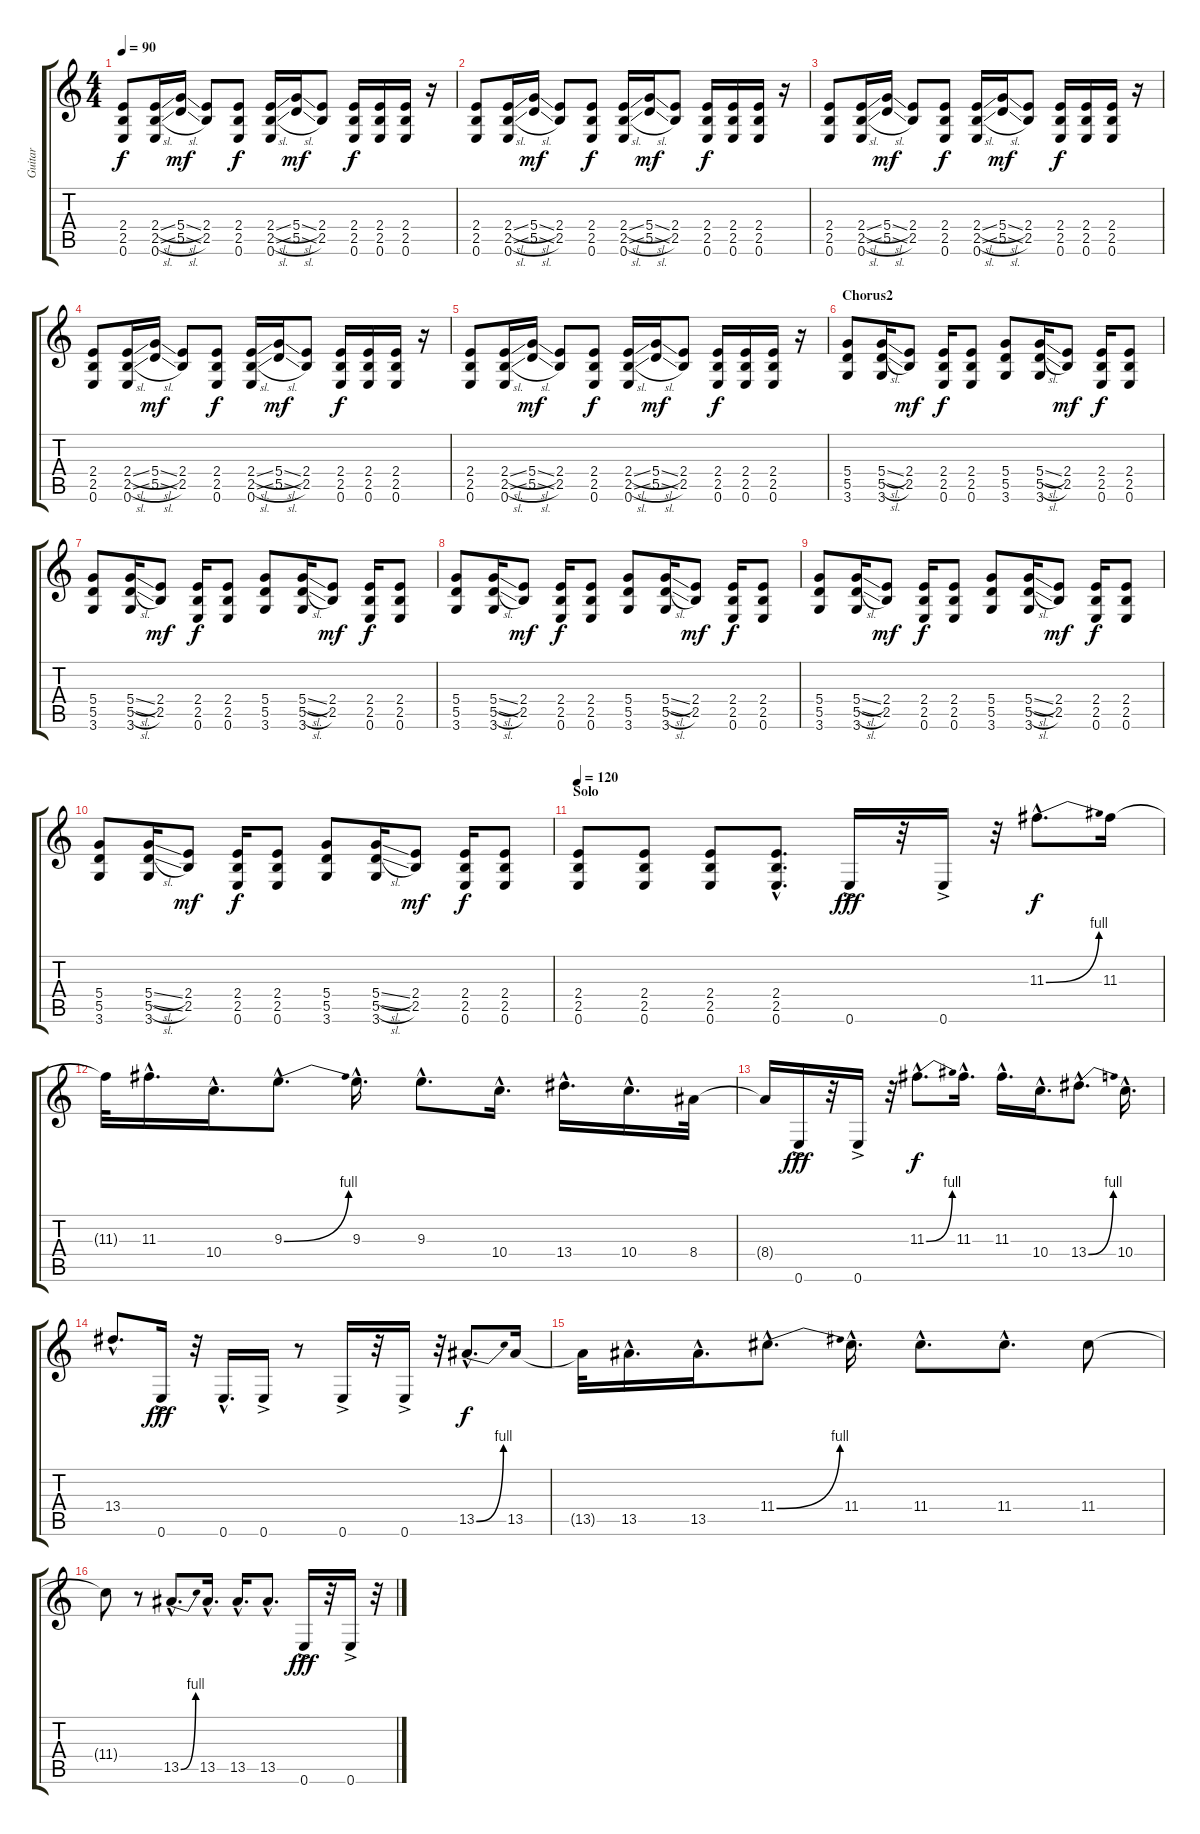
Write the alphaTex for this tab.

\track ("Guitar" "Guitar") {instrument distortionguitar}
\staff {score tabs}
\tuning (E4 B3 G3 D3 A2 E2) {hide}
\ts (4 4)
\tempo 90
\clef g2
\ks c
(2.4 2.5 0.6).8{dy f} (2.4{sl} 2.5{sl} 0.6).16 (5.4{sl} 5.5{sl}).16{dy mf} (2.4 2.5).8 (2.4 2.5 0.6).8{dy f} (2.4{sl} 2.5{sl} 0.6).16 (5.4{sl} 5.5{sl}).16{dy mf} (2.4 2.5).8 (2.4 2.5 0.6).16{dy f} (2.4 2.5 0.6).16 (2.4 2.5 0.6).16 r.16 |
(2.4 2.5 0.6).8 (2.4{sl} 2.5{sl} 0.6).16 (5.4{sl} 5.5{sl}).16{dy mf} (2.4 2.5).8 (2.4 2.5 0.6).8{dy f} (2.4{sl} 2.5{sl} 0.6).16 (5.4{sl} 5.5{sl}).16{dy mf} (2.4 2.5).8 (2.4 2.5 0.6).16{dy f} (2.4 2.5 0.6).16 (2.4 2.5 0.6).16 r.16 |
(2.4 2.5 0.6).8 (2.4{sl} 2.5{sl} 0.6).16 (5.4{sl} 5.5{sl}).16{dy mf} (2.4 2.5).8 (2.4 2.5 0.6).8{dy f} (2.4{sl} 2.5{sl} 0.6).16 (5.4{sl} 5.5{sl}).16{dy mf} (2.4 2.5).8 (2.4 2.5 0.6).16{dy f} (2.4 2.5 0.6).16 (2.4 2.5 0.6).16 r.16 |
(2.4 2.5 0.6).8 (2.4{sl} 2.5{sl} 0.6).16 (5.4{sl} 5.5{sl}).16{dy mf} (2.4 2.5).8 (2.4 2.5 0.6).8{dy f} (2.4{sl} 2.5{sl} 0.6).16 (5.4{sl} 5.5{sl}).16{dy mf} (2.4 2.5).8 (2.4 2.5 0.6).16{dy f} (2.4 2.5 0.6).16 (2.4 2.5 0.6).16 r.16 |
(2.4 2.5 0.6).8 (2.4{sl} 2.5{sl} 0.6).16 (5.4{sl} 5.5{sl}).16{dy mf} (2.4 2.5).8 (2.4 2.5 0.6).8{dy f} (2.4{sl} 2.5{sl} 0.6).16 (5.4{sl} 5.5{sl}).16{dy mf} (2.4 2.5).8 (2.4 2.5 0.6).16{dy f} (2.4 2.5 0.6).16 (2.4 2.5 0.6).16 r.16 |
\section ("" "Chorus2")
(5.4 5.5 3.6).8 (5.4{sl} 5.5{sl} 3.6).16 (2.4 2.5).8{dy mf} (2.4 2.5 0.6).16{dy f} (2.4 2.5 0.6).8 (5.4 5.5 3.6).8 (5.4{sl} 5.5{sl} 3.6).16 (2.4 2.5).8{dy mf} (2.4 2.5 0.6).16{dy f} (2.4 2.5 0.6).8 |
(5.4 5.5 3.6).8 (5.4{sl} 5.5{sl} 3.6).16 (2.4 2.5).8{dy mf} (2.4 2.5 0.6).16{dy f} (2.4 2.5 0.6).8 (5.4 5.5 3.6).8 (5.4{sl} 5.5{sl} 3.6).16 (2.4 2.5).8{dy mf} (2.4 2.5 0.6).16{dy f} (2.4 2.5 0.6).8 |
(5.4 5.5 3.6).8 (5.4{sl} 5.5{sl} 3.6).16 (2.4 2.5).8{dy mf} (2.4 2.5 0.6).16{dy f} (2.4 2.5 0.6).8 (5.4 5.5 3.6).8 (5.4{sl} 5.5{sl} 3.6).16 (2.4 2.5).8{dy mf} (2.4 2.5 0.6).16{dy f} (2.4 2.5 0.6).8 |
(5.4 5.5 3.6).8 (5.4{sl} 5.5{sl} 3.6).16 (2.4 2.5).8{dy mf} (2.4 2.5 0.6).16{dy f} (2.4 2.5 0.6).8 (5.4 5.5 3.6).8 (5.4{sl} 5.5{sl} 3.6).16 (2.4 2.5).8{dy mf} (2.4 2.5 0.6).16{dy f} (2.4 2.5 0.6).8 |
(5.4 5.5 3.6).8 (5.4{sl} 5.5{sl} 3.6).16 (2.4 2.5).8{dy mf} (2.4 2.5 0.6).16{dy f} (2.4 2.5 0.6).8 (5.4 5.5 3.6).8 (5.4{sl} 5.5{sl} 3.6).16 (2.4 2.5).8{dy mf} (2.4 2.5 0.6).16{dy f} (2.4 2.5 0.6).8 |
\section ("" "Solo")
\tempo 120
(2.4 2.5 0.6).8 (2.4 2.5 0.6).8 (2.4 2.5 0.6).8 (2.4{hac} 2.5{hac} 0.6{hac}).8{d} 0.6{ac}.16{dy fff} r.32 0.6{ac}.16 r.32 11.3{be (bend 0 0 60 4) hac}.8{d dy f} 11.3.16 |
11.3{t}.32 11.3{hac}.16{d} 10.4{hac}.16{d} 9.3{be (bend 0 0 60 4) hac}.8{d} 9.3{hac}.16{d} 9.3{hac}.8{d} 10.4{hac}.16{d} 13.4{hac}.16{d} 10.4{hac}.16{d} 8.4.32 |
8.4{t}.16 0.6{ac}.16{dy fff} r.32 0.6{ac}.16 r.32 11.3{be (bend 0 0 60 4) hac}.8{d dy f} 11.3{hac}.16{d} 11.3{hac}.16{d} 10.4{hac}.16{d} 13.4{be (bend 0 0 60 4) hac}.8{d} 10.4{hac}.16{d} |
13.4{hac}.8{d} 0.6{ac}.16{dy fff} r.32 0.6{hac}.16{d} 0.6{ac}.16 r.8 0.6{ac}.16 r.32 0.6{ac}.16 r.32 13.5{be (bend 0 0 60 4) hac}.8{d dy f} 13.5.16 |
13.5{t}.32 13.5{hac}.16{d} 13.5{hac}.16{d} 11.4{be (bend 0 0 60 4) hac}.8{d} 11.4{hac}.16{d} 11.4{hac}.8{d} 11.4{hac}.8{d} 11.4.8 |
11.4{t}.8 r.8 13.5{be (bend 0 0 60 4) hac}.8{d} 13.5{hac}.16{d} 13.5{hac}.16{d} 13.5{hac}.8{d} 0.6{ac}.16{dy fff} r.32 0.6{ac}.16 r.32
